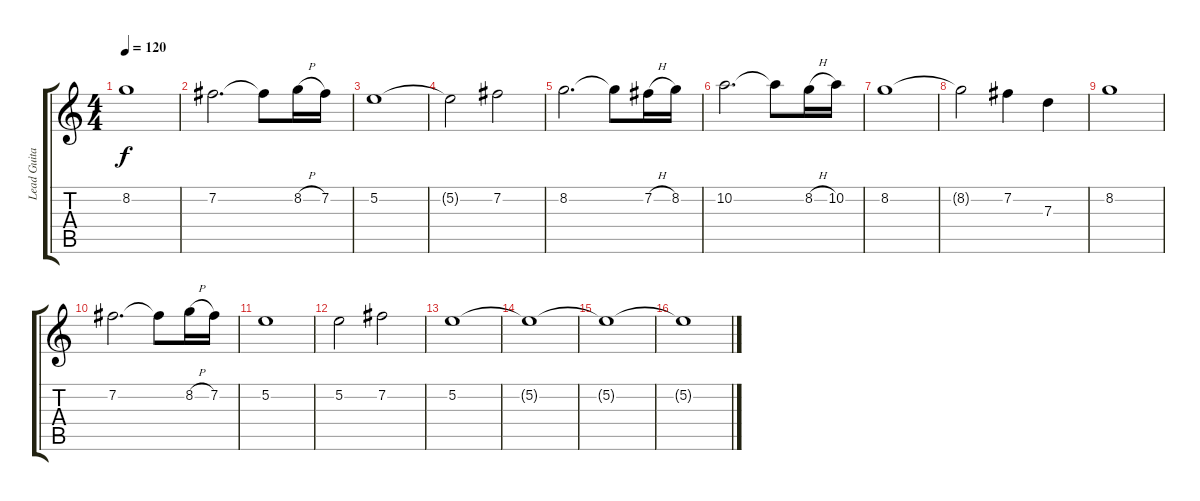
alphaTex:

\track ("Lead Guitar 1" "Lead Guita") {instrument electricguitarjazz}
\staff {score tabs}
\tuning (E4 B3 G3 D3 A2 E2) {hide}
\ts (4 4)
\tempo 120
\clef g2
\ks c
8.2.1{dy f} |
7.2.2{d} 7.2{t}.8 8.2{h}.16 7.2.16 |
5.2.1 |
5.2{t}.2 7.2.2 |
8.2.2{d} 8.2{t}.8 7.2{h}.16 8.2.16 |
10.2.2{d} 10.2{t}.8 8.2{h}.16 10.2.16 |
8.2.1 |
8.2{t}.2 7.2.4 7.3.4 |
8.2.1 |
7.2.2{d} 7.2{t}.8 8.2{h}.16 7.2.16 |
5.2.1 |
5.2.2 7.2.2 |
5.2.1 |
5.2{t}.1 |
5.2{t}.1 |
5.2{t}.1
